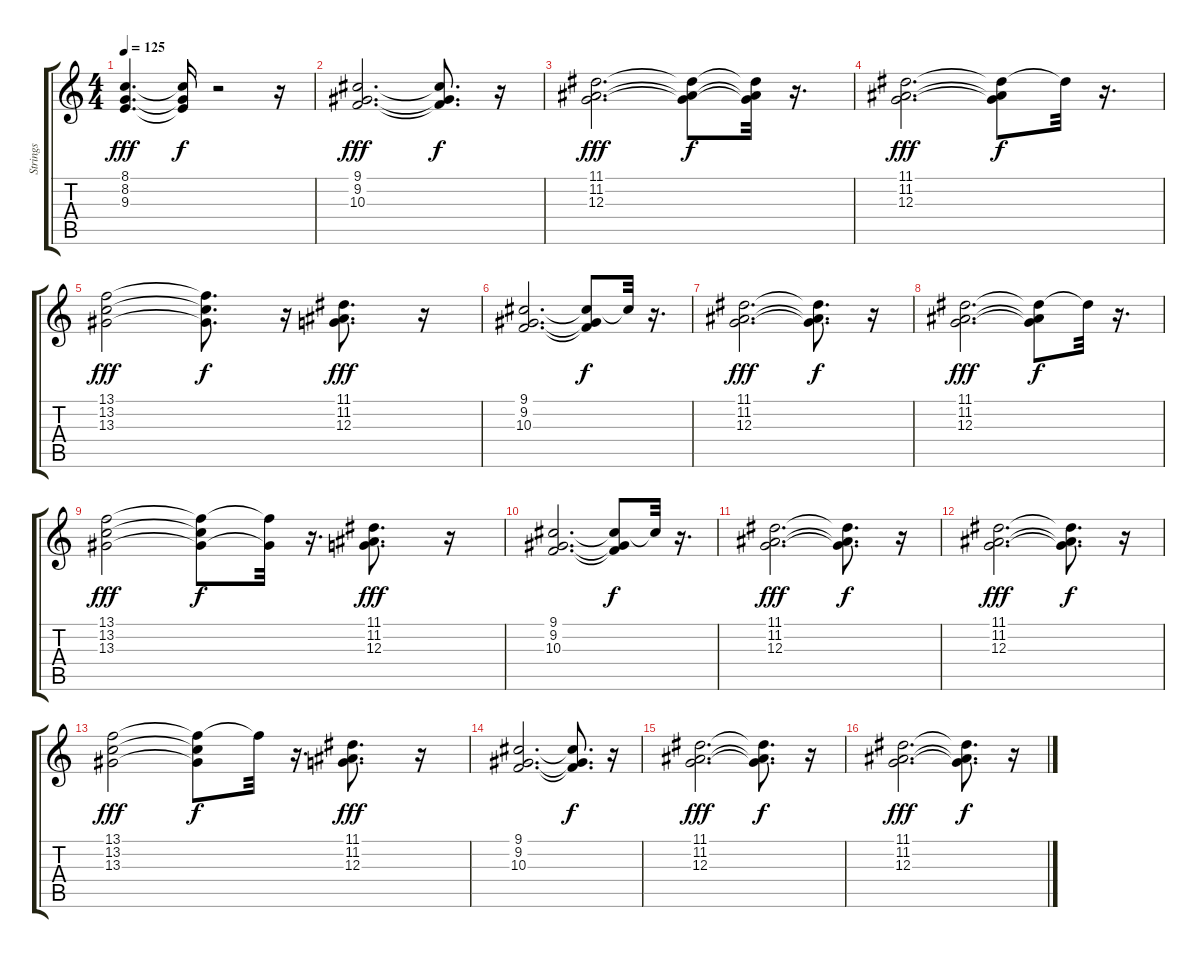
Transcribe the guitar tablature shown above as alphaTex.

\track ("Strings" "Strings") {instrument pad3polysynth}
\staff {score tabs}
\tuning (E4 B3 G3 D3 A2 E2) {hide}
\ts (4 4)
\tempo 125
\clef g2
\ks c
(8.1 8.2 9.3).4{d dy fff} (8.1{t} 8.2{t} 9.3{t}).16{dy f} r.2 r.16 |
(9.1 9.2 10.3).2{d dy fff} (9.1{t} 9.2{t} 10.3{t}).8{d dy f} r.16 |
(11.1 11.2 12.3).2{d dy fff} (11.1{t} 11.2{t} 12.3{t}).8{dy f} (11.1{t} 11.2{t} 12.3{t}).32 r.16{d} |
(11.1 11.2 12.3).2{d dy fff} (11.1{t} 11.2{t} 12.3{t}).8{dy f} 11.1{t}.32 r.16{d} |
(13.1 13.2 13.3).2{dy fff} (13.1{t} 13.2{t} 13.3{t}).8{d dy f} r.16 (11.1 11.2 12.3).8{d dy fff} r.16 |
(9.1 9.2 10.3).2{d} (9.1{t} 9.2{t} 10.3{t}).8{dy f} 9.1{t}.32 r.16{d} |
(11.1 11.2 12.3).2{d dy fff} (11.1{t} 11.2{t} 12.3{t}).8{d dy f} r.16 |
(11.1 11.2 12.3).2{d dy fff} (11.1{t} 11.2{t} 12.3{t}).8{dy f} 11.1{t}.32 r.16{d} |
(13.1 13.2 13.3).2{dy fff} (13.1{t} 13.2{t} 13.3{t}).8{dy f} (13.1{t} 13.3{t}).32 r.16{d} (11.1 11.2 12.3).8{d dy fff} r.16 |
(9.1 9.2 10.3).2{d} (9.1{t} 9.2{t} 10.3{t}).8{dy f} 9.1{t}.32 r.16{d} |
(11.1 11.2 12.3).2{d dy fff} (11.1{t} 11.2{t} 12.3{t}).8{d dy f} r.16 |
(11.1 11.2 12.3).2{d dy fff} (11.1{t} 11.2{t} 12.3{t}).8{d dy f} r.16 |
(13.1 13.2 13.3).2{dy fff} (13.1{t} 13.2{t} 13.3{t}).8{dy f} 13.1{t}.32 r.16{d} (11.1 11.2 12.3).8{d dy fff} r.16 |
(9.1 9.2 10.3).2{d} (9.1{t} 9.2{t} 10.3{t}).8{d dy f} r.16 |
(11.1 11.2 12.3).2{d dy fff} (11.1{t} 11.2{t} 12.3{t}).8{d dy f} r.16 |
(11.1 11.2 12.3).2{d dy fff} (11.1{t} 11.2{t} 12.3{t}).8{d dy f} r.16
